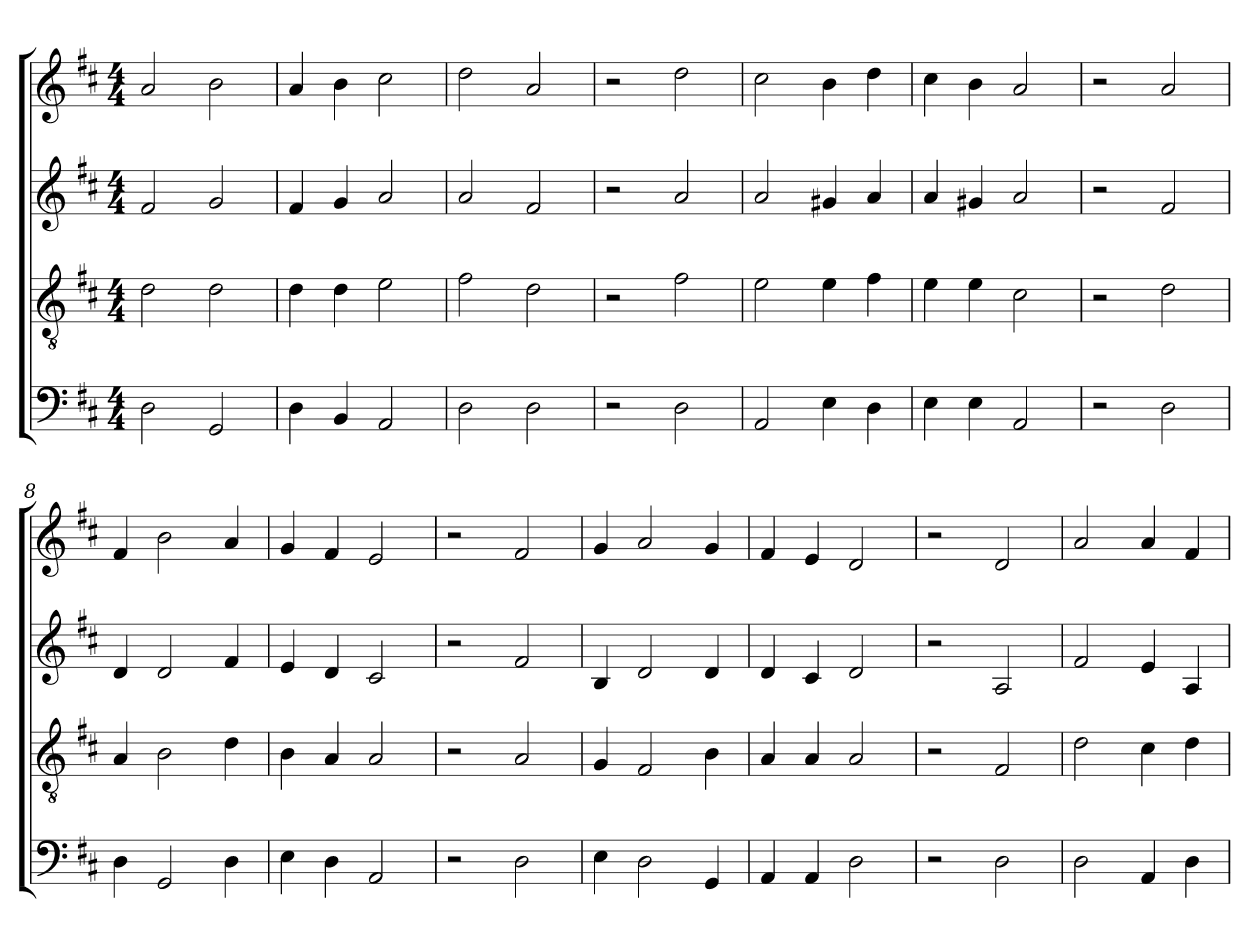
**kern	**kern	**kern	**kern
*part4	*part3	*part2	*part1
*staff4	*staff3	*staff2	*staff1
*clefF4	*clefGv2	*clefG2	*clefG2
*k[f#c#]	*k[f#c#]	*k[f#c#]	*k[f#c#]
*M4/4	*M4/4	*M4/4	*M4/4
=1	=1	=1	=1
2D	2d	2f#	2a
2GG	2d	2g	2b
=2	=2	=2	=2
4D	4d	4f#	4a
4BB	4d	4g	4b
2AA	2e	2a	2cc#
=3	=3	=3	=3
2D	2f#	2a	2dd
2D	2d	2f#	2a
=4	=4	=4	=4
2r	2r	2r	2r
2D	2f#	2a	2dd
=5	=5	=5	=5
2AA	2e	2a	2cc#
4E	4e	4g#X	4b
4D	4f#	4a	4dd
=6	=6	=6	=6
4E	4e	4a	4cc#
4E	4e	4g#X	4b
2AA	2c#	2a	2a
=7	=7	=7	=7
2r	2r	2r	2r
2D	2d	2f#	2a
=8	=8	=8	=8
4D	4A	4d	4f#
2GG	2B	2d	2b
4D	4d	4f#	4a
=9	=9	=9	=9
4E	4B	4e	4g
4D	4A	4d	4f#
2AA	2A	2c#	2e
=10	=10	=10	=10
2r	2r	2r	2r
2D	2A	2f#	2f#
=11	=11	=11	=11
4E	4G	4B	4g
2D	2F#	2d	2a
4GG	4B	4d	4g
=12	=12	=12	=12
4AA	4A	4d	4f#
4AA	4A	4c#	4e
2D	2A	2d	2d
=13	=13	=13	=13
2r	2r	2r	2r
2D	2F#	2A	2d
=14	=14	=14	=14
2D	2d	2f#	2a
4AA	4c#	4e	4a
4D	4d	4A	4f#
=	=	=	=
*-	*-	*-	*-
